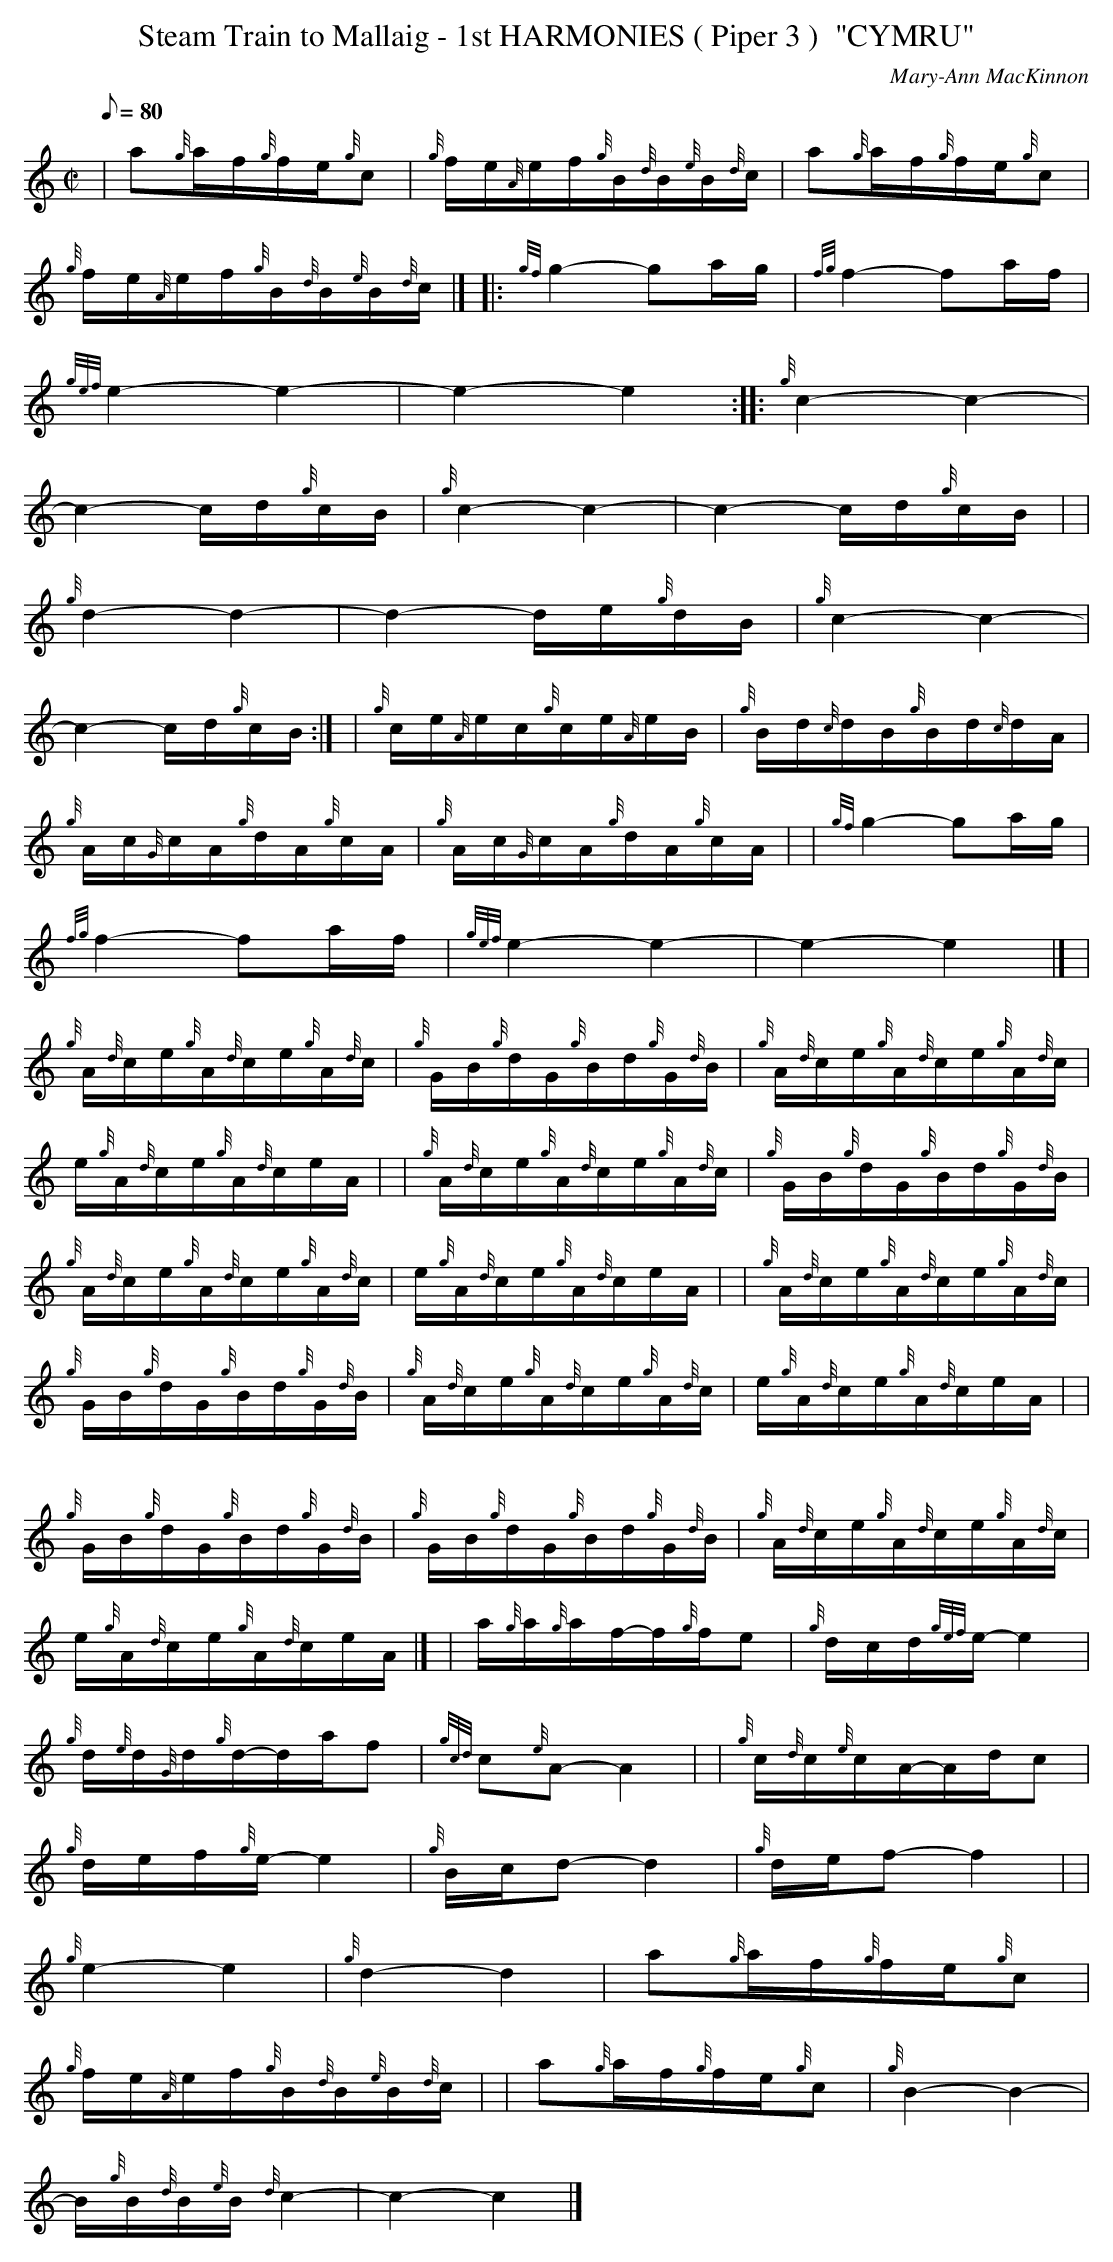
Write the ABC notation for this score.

X:1
T:Steam Train to Mallaig - 1st HARMONIES ( Piper 3 )  "CYMRU"
M:C|
L:1/8
Q:80
C:Mary-Ann MacKinnon
K:HP
| a{g}a/2f/2{g}f/2e/2{g}c | \
{g}f/2e/2{A}e/2f/2{g}B/2{d}B/2{e}B/2{d}c/2 | \
a{g}a/2f/2{g}f/2e/2{g}c |
{g}f/2e/2{A}e/2f/2{g}B/2{d}B/2{e}B/2{d}c/2|]  |: \
{gf}g2-ga/2g/2 | \
{fg}f2-fa/2f/2 |
{gef}e2-e2 | \
-e2-e2 :: \
{g}c2-c2 |
-c2-c/2d/2{g}c/2B/2 | \
{g}c2-c2 | \
-c2-c/2d/2{g}c/2B/2| |
{g}d2-d2 | \
-d2-d/2e/2{g}d/2B/2 | \
{g}c2-c2 |
-c2-c/2d/2{g}c/2B/2 :| | \
{g}c/2e/2{A}e/2c/2{g}c/2e/2{A}e/2B/2 | \
{g}B/2d/2{c}d/2B/2{g}B/2d/2{c}d/2A/2 |
{g}A/2c/2{G}c/2A/2{g}d/2A/2{g}c/2A/2 | \
{g}A/2c/2{G}c/2A/2{g}d/2A/2{g}c/2A/2 | | \
{gf}g2-ga/2g/2 |
{fg}f2-fa/2f/2 | \
{gef}e2-e2 | \
-e2-e2|] |
{g}A/2{d}c/2e/2{g}A/2{d}c/2e/2{g}A/2{d}c/2 | \
{g}G/2B/2{g}d/2G/2{g}B/2d/2{g}G/2{d}B/2 | \
{g}A/2{d}c/2e/2{g}A/2{d}c/2e/2{g}A/2{d}c/2 |
e/2{g}A/2{d}c/2e/2{g}A/2{d}c/2e/2A/2 | | \
{g}A/2{d}c/2e/2{g}A/2{d}c/2e/2{g}A/2{d}c/2 | \
{g}G/2B/2{g}d/2G/2{g}B/2d/2{g}G/2{d}B/2 |
{g}A/2{d}c/2e/2{g}A/2{d}c/2e/2{g}A/2{d}c/2 | \
e/2{g}A/2{d}c/2e/2{g}A/2{d}c/2e/2A/2 | | \
{g}A/2{d}c/2e/2{g}A/2{d}c/2e/2{g}A/2{d}c/2 |
{g}G/2B/2{g}d/2G/2{g}B/2d/2{g}G/2{d}B/2 | \
{g}A/2{d}c/2e/2{g}A/2{d}c/2e/2{g}A/2{d}c/2 | \
e/2{g}A/2{d}c/2e/2{g}A/2{d}c/2e/2A/2| |
{g}G/2B/2{g}d/2G/2{g}B/2d/2{g}G/2{d}B/2 | \
{g}G/2B/2{g}d/2G/2{g}B/2d/2{g}G/2{d}B/2 | \
{g}A/2{d}c/2e/2{g}A/2{d}c/2e/2{g}A/2{d}c/2 |
e/2{g}A/2{d}c/2e/2{g}A/2{d}c/2e/2A/2|]  | \
a/2{g}a/2{g}a/2f/2-f/2{g}f/2e | \
{g}d/2c/2d/2{gef}e/2-e2 |
{g}d/2{e}d/2{G}d/2{g}d/2-d/2a/2f | \
{gcd}c{e}A-A2 | | \
{g}c/2{d}c/2{e}c/2A/2-A/2d/2c |
{g}d/2e/2f/2{g}e/2-e2 | \
{g}B/2c/2d-d2 | \
{g}d/2e/2f-f2| |
{g}e2-e2 | \
{g}d2-d2 | \
a{g}a/2f/2{g}f/2e/2{g}c |
{g}f/2e/2{A}e/2f/2{g}B/2{d}B/2{e}B/2{d}c/2 | | \
a{g}a/2f/2{g}f/2e/2{g}c | \
{g}B2-B2 |
-B/2{g}B/2{d}B/2{e}B/2{d}c2 | \
-c2-c2|]
